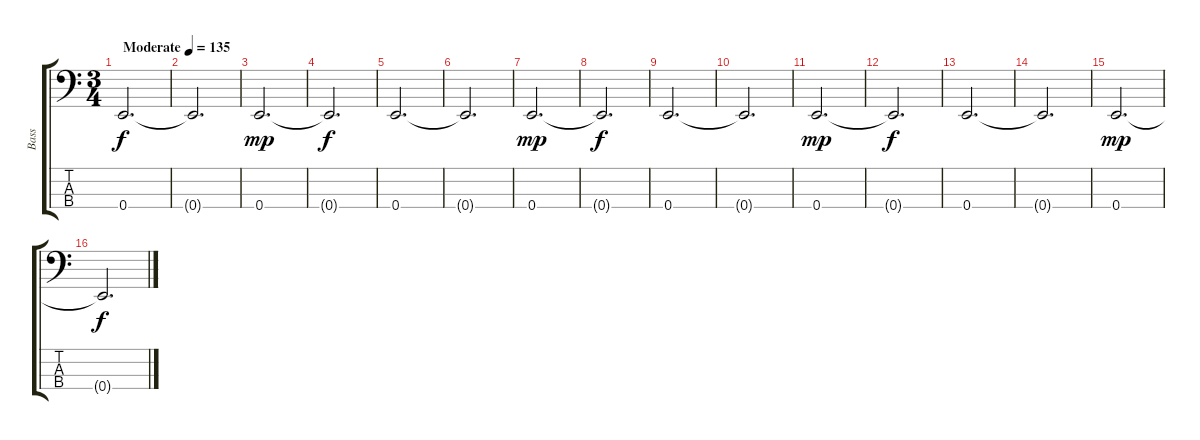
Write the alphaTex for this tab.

\track ("Bass" "Bass") {instrument electricbassfinger}
\staff {score tabs}
\tuning (G2 D2 A1 E1) {hide}
\ts (3 4)
\tempo (135 "Moderate")
\clef f4
\ks c
0.4.2{d dy f instrument electricbassfinger} |
0.4{t}.2{d} |
0.4.2{d dy mp} |
0.4{t}.2{d dy f} |
0.4.2{d} |
0.4{t}.2{d} |
0.4.2{d dy mp} |
0.4{t}.2{d dy f} |
0.4.2{d} |
0.4{t}.2{d} |
0.4.2{d dy mp} |
0.4{t}.2{d dy f} |
0.4.2{d} |
0.4{t}.2{d} |
0.4.2{d dy mp} |
0.4{t}.2{d dy f}
